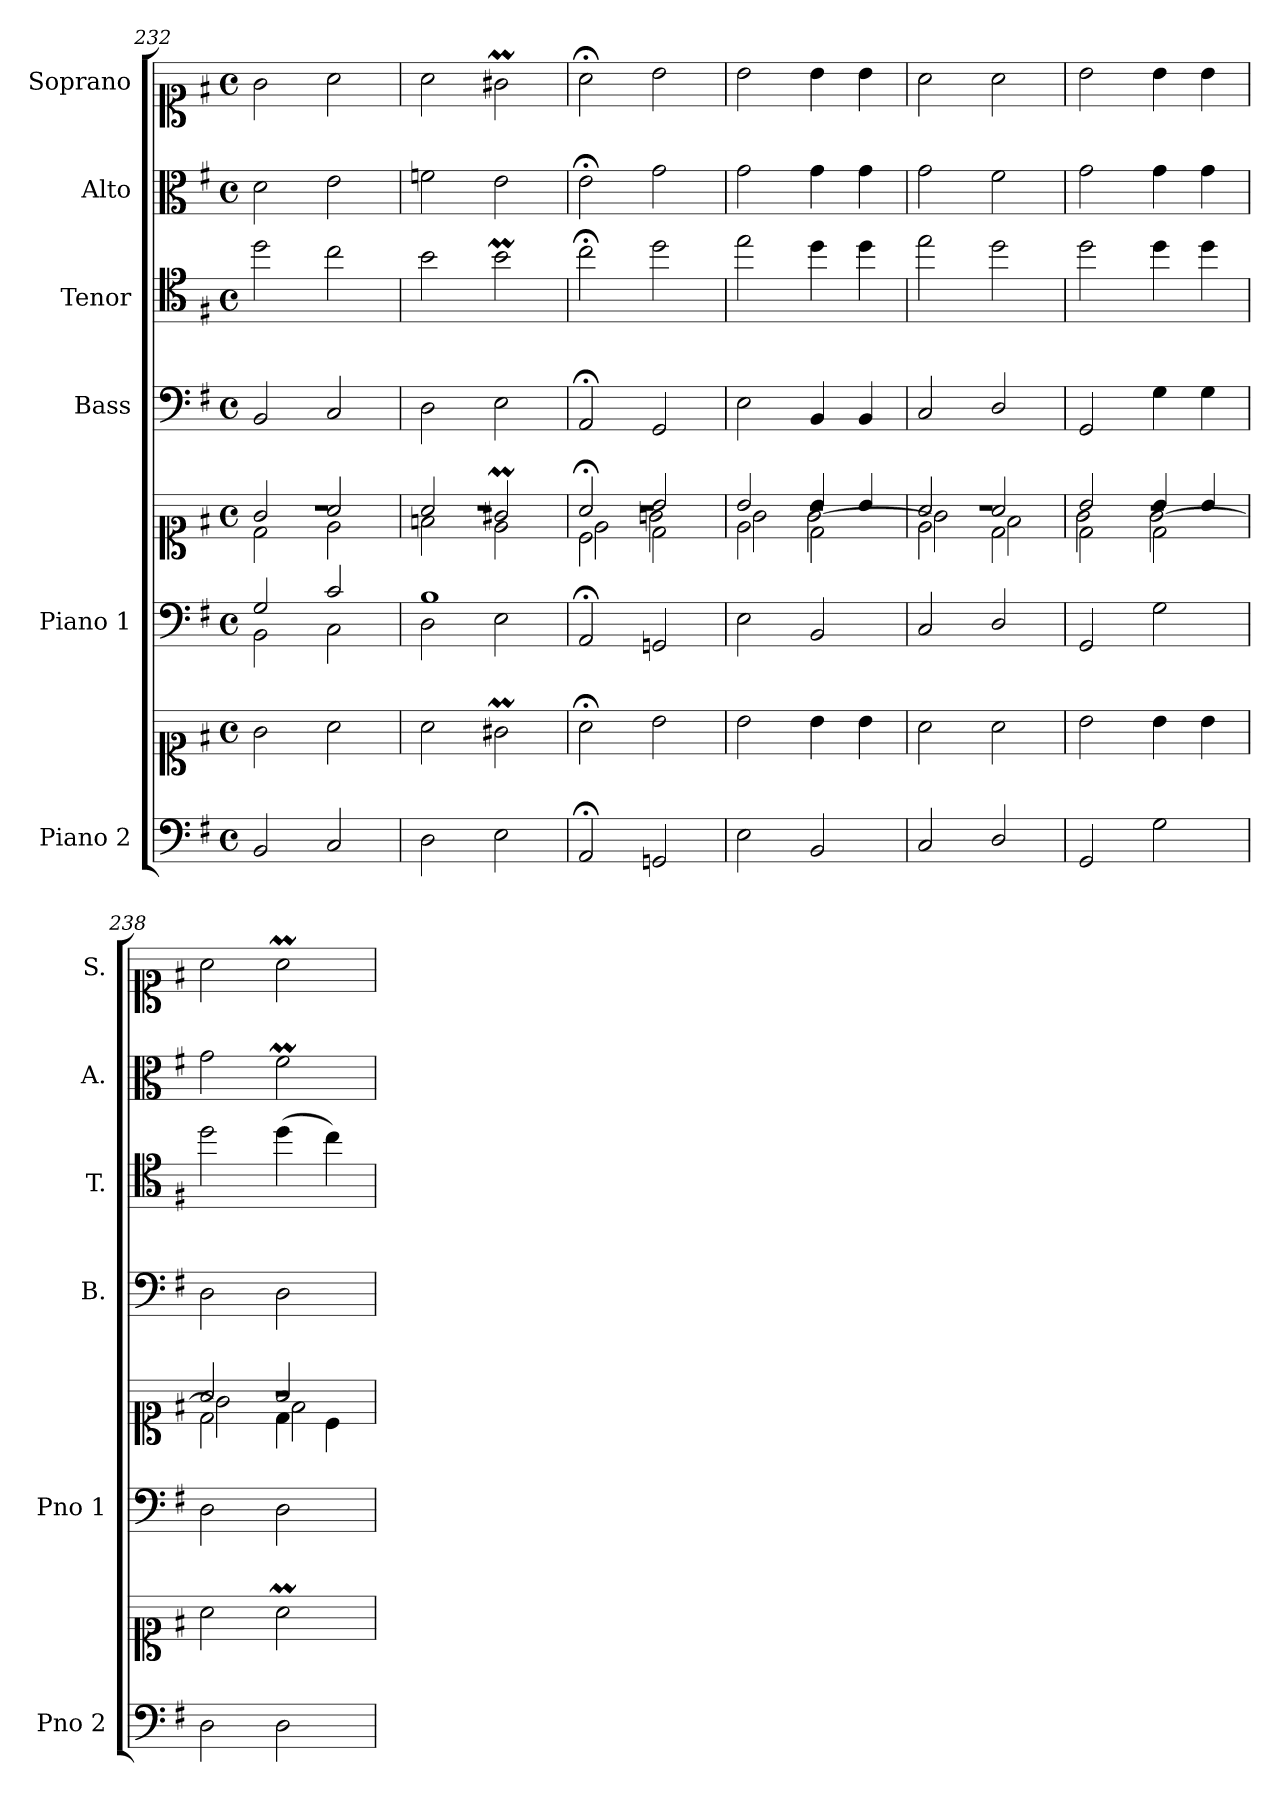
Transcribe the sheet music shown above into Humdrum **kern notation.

**kern	**kern	**kern	**kern	**kern	**kern	**kern	**kern
*part6	*part6	*part5	*part5	*part4	*part3	*part2	*part1
*staff8	*staff7	*staff6	*staff5	*staff4	*staff3	*staff2	*staff1
*I"Piano 2	*	*I"Piano 1	*	*I"Bass	*I"Tenor	*I"Alto	*I"Soprano
*I'Pno 2	*	*I'Pno 1	*	*I'B.	*I'T.	*I'A.	*I'S.
*clefF4	*clefC1	*clefF4	*clefC1	*clefF4	*clefC4	*clefC3	*clefC1
*	*	*	*	*	*ITrd7c12	*	*
*k[f#]	*k[f#]	*k[f#]	*k[f#]	*k[f#]	*k[f#]	*k[f#]	*k[f#]
*G:	*G:	*G:	*G:	*G:	*G:	*G:	*G:
*M4/4	*M4/4	*M4/4	*M4/4	*M4/4	*M4/4	*M4/4	*M4/4
*met(c)	*met(c)	*met(c)	*met(c)	*met(c)	*met(c)	*met(c)	*met(c)
=232	=232	=232	=232	=232	=232	=232	=232
*	*	*^	*^	*	*	*	*
*	*	*	*	*	*^	*	*	*	*
2BB/	2g\	2G/	2BB\	2g/	2d\	1r	2BB/	2d\	2d\	2g\
2C/	2a\	2c/	2C\	2a/	2e\	.	2C/	2c\	2e\	2a\
=233	=233	=233	=233	=233	=233	=233	=233	=233	=233	=233
2D\	2a\	1B/	2D\	2a/	2fn\	1r	2D\	2B\	2fn\	2a\
2E\	2g#Xm\	.	2E\	2g#Xm/	2e\	.	2E\	2Bm\	2e\	2g#Xm\
*	*	*v	*v	*	*	*	*	*	*	*
=234	=234	=234	=234	=234	=234	=234	=234	=234	=234
*	*	*	*	*	*^	*	*	*	*
2AA;/	2a;<\	2AA;/	2a;</	2c\	2e\	1r	2AA;</	2c;<\	2e;<\	2a;<\
2GGn/	2b\	2GGn/	2b/	2d\	2gn\	.	2GG/	2d\	2g\	2b\
=235	=235	=235	=235	=235	=235	=235	=235	=235	=235	=235
2E\	2b\	2E\	2b/	2e\	2g\	1r	2E\	2e\	2g\	2b\
2BB/	4b\	2BB/	4b/	2d\	[<2g\	.	4BB/	4d\	4g\	4b\
.	4b\	.	4b/	.	.	.	4BB/	4d\	4g\	4b\
=236	=236	=236	=236	=236	=236	=236	=236	=236	=236	=236
2C/	2a\	2C/	2a/	2e\	2g\]	1r	2C/	2e\	2g\	2a\
2D/	2a\	2D/	2a/	2d\	2f#\	.	2D/	2d\	2f#\	2a\
=237	=237	=237	=237	=237	=237	=237	=237	=237	=237	=237
2GG/	2b\	2GG/	2b/	2d\	2g\	1r	2GG/	2d\	2g\	2b\
2G\	4b\	2G\	4b/	2d\	[<2g\	.	4G\	4d\	4g\	4b\
.	4b\	.	4b/	.	.	.	4G\	4d\	4g\	4b\
=238	=238	=238	=238	=238	=238	=238	=238	=238	=238	=238
2D\	2a\	2D\	2a/	2d\	2g\]	1r	2D\	2d\	2g\	2a\
2D\	2aM\	2D\	2a/	4d\	2f#\	.	2D\	(4d\	2f#m\	2aM\
.	.	.	.	4c\	.	.	.	4c\)	.	.
*	*	*	*v	*v	*v	*v	*	*	*	*
=	=	=	=	=	=	=	=
*-	*-	*-	*-	*-	*-	*-	*-
